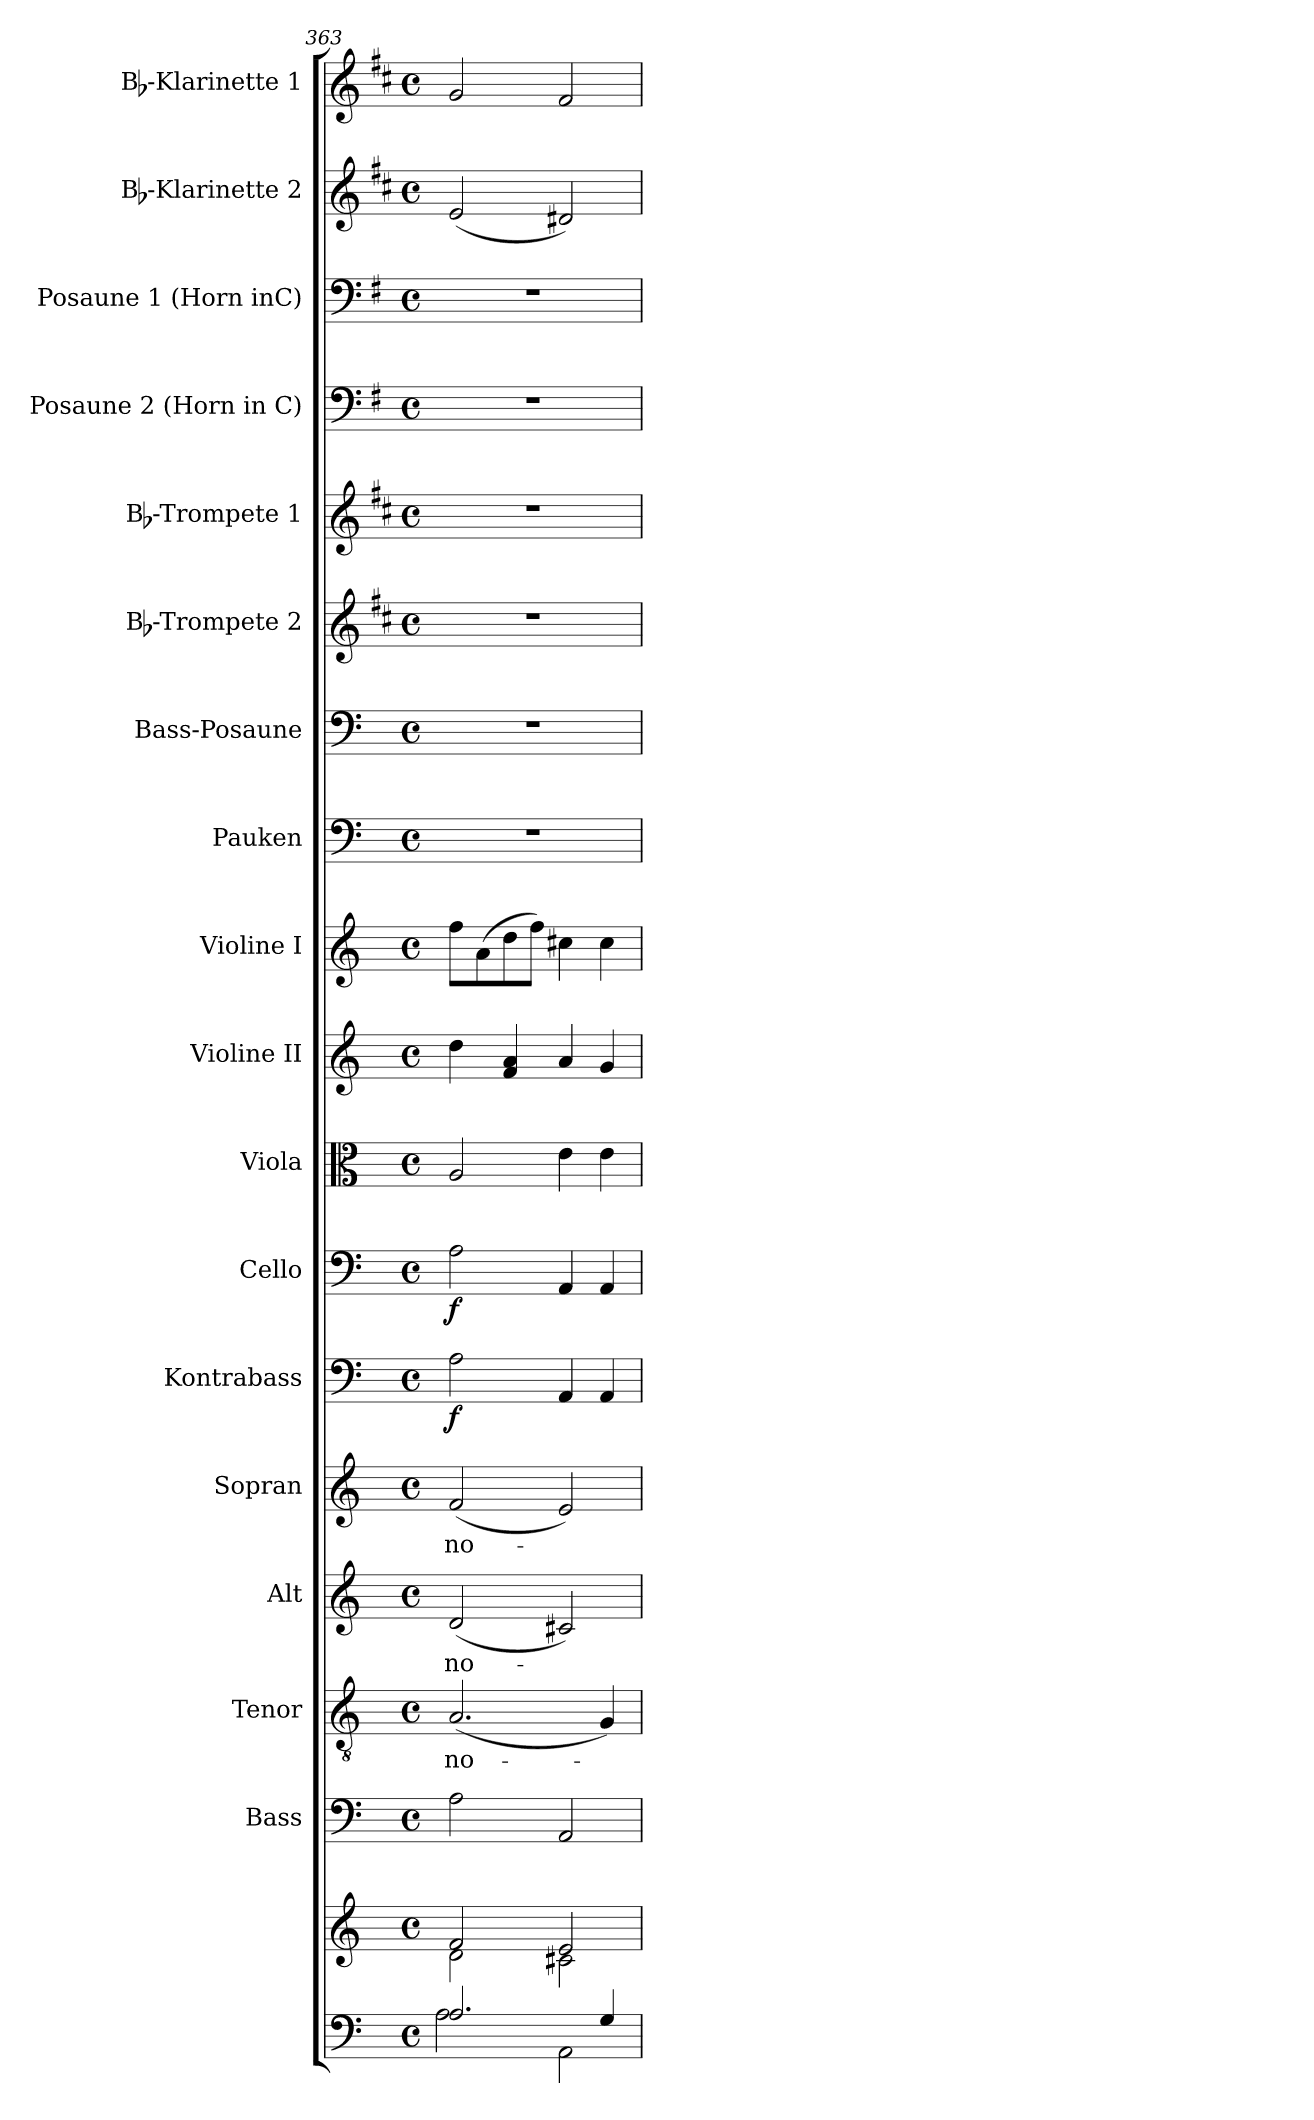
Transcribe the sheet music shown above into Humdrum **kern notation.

**kern	**kern	**kern	**kern	**text	**kern	**text	**kern	**text	**kern	**dynam	**kern	**dynam	**kern	**kern	**kern	**kern	**kern	**kern	**kern	**kern	**kern	**kern	**kern
*part18	*part18	*part17	*part16	*part16	*part15	*part15	*part14	*part14	*part13	*part13	*part12	*part12	*part11	*part10	*part9	*part8	*part7	*part6	*part5	*part4	*part3	*part2	*part1
*staff19	*staff18	*staff17	*staff16	*staff16	*staff15	*staff15	*staff14	*staff14	*staff13	*staff13	*staff12	*staff12	*staff11	*staff10	*staff9	*staff8	*staff7	*staff6	*staff5	*staff4	*staff3	*staff2	*staff1
*	*	*I"Bass	*I"Tenor	*	*I"Alt	*	*I"Sopran	*	*I"Kontrabass	*	*I"Cello	*	*I"Viola	*I"Violine II	*I"Violine I	*I"Pauken	*I"Bass-Posaune	*I"Bb-Trompete 2	*I"Bb-Trompete 1	*I"Posaune 2 (Horn in C)	*I"Posaune 1 (Horn inC)	*I"Bb-Klarinette 2	*I"Bb-Klarinette 1
*	*	*I'B.	*I'T.	*	*I'A.	*	*I'S.	*	*I'Kb.	*	*	*	*I'Vla.	*I'Vl. II	*I'Vl. I	*I'Pk.	*I'B-Pos.	*I'Bb Trp. 2	*I'Bb Trp. 1	*I'Pos. 2	*I'Pos. 1	*I'Bb Kl. 2	*I'Bb Kl. 1
*clefF4	*clefG2	*clefF4	*clefGv2	*	*clefG2	*	*clefG2	*	*clefF4	*	*clefF4	*	*clefC3	*clefG2	*clefG2	*clefF4	*clefF4	*clefG2	*clefG2	*clefF4	*clefF4	*clefG2	*clefG2
*	*	*	*	*	*	*	*	*	*ITrd7c12	*	*	*	*	*	*	*	*	*ITrd1c2	*ITrd1c2	*ITrd4c7	*ITrd4c7	*ITrd1c2	*ITrd1c2
*k[]	*k[]	*k[]	*k[]	*	*k[]	*	*k[]	*	*k[]	*	*k[]	*	*k[]	*k[]	*k[]	*k[]	*k[]	*k[]	*k[]	*k[]	*k[]	*k[]	*k[]
*C:	*C:	*C:	*C:	*	*C:	*	*C:	*	*C:	*	*C:	*	*C:	*C:	*C:	*C:	*C:	*C:	*C:	*C:	*C:	*C:	*C:
*M4/4	*M4/4	*M4/4	*M4/4	*	*M4/4	*	*M4/4	*	*M4/4	*	*M4/4	*	*M4/4	*M4/4	*M4/4	*M4/4	*M4/4	*M4/4	*M4/4	*M4/4	*M4/4	*M4/4	*M4/4
*met(c)	*met(c)	*met(c)	*met(c)	*	*met(c)	*	*met(c)	*	*met(c)	*	*met(c)	*	*met(c)	*met(c)	*met(c)	*met(c)	*met(c)	*met(c)	*met(c)	*met(c)	*met(c)	*met(c)	*met(c)
=363	=363	=363	=363	=363	=363	=363	=363	=363	=363	=363	=363	=363	=363	=363	=363	=363	=363	=363	=363	=363	=363	=363	=363
*^	*^	*	*	*	*	*	*	*	*	*	*	*	*	*	*	*	*	*	*	*	*	*	*
!	!	!	!	!	!	!LO:LY:b	!	!LO:LY:b	!	!LO:LY:b	!	!LO:DY:b	!	!LO:DY:b	!	!	!	!	!	!	!	!	!	!	!
2.A/	2A\	2f/	2d\	2A\	(<2.A/	no-	(<2d/	no-	(<2f/	no-	2AA\	f	2A\	f	2A/	4dd\	8ff\L	1r	1r	1r	1r	1r	1r	(<2d/	2f/
.	.	.	.	.	.	.	.	.	.	.	.	.	.	.	.	.	(>8a\	.	.	.	.	.	.	.	.
.	.	.	.	.	.	.	.	.	.	.	.	.	.	.	.	4f/ 4a/	8dd\	.	.	.	.	.	.	.	.
.	.	.	.	.	.	.	.	.	.	.	.	.	.	.	.	.	8ff\J)	.	.	.	.	.	.	.	.
.	2AA\	2e/	2c#X\	2AA/	.	.	2c#X/)	.	2e/)	.	4AAA/	.	4AA/	.	4e\	4a/	4cc#X\	.	.	.	.	.	.	2c#X/)	2e/
4G/	.	.	.	.	4G/)	.	.	.	.	.	4AAA/	.	4AA/	.	4e\	4g/	4cc#\	.	.	.	.	.	.	.	.
*v	*v	*	*	*	*	*	*	*	*	*	*	*	*	*	*	*	*	*	*	*	*	*	*	*	*
*	*v	*v	*	*	*	*	*	*	*	*	*	*	*	*	*	*	*	*	*	*	*	*	*	*
=	=	=	=	=	=	=	=	=	=	=	=	=	=	=	=	=	=	=	=	=	=	=	=
*-	*-	*-	*-	*-	*-	*-	*-	*-	*-	*-	*-	*-	*-	*-	*-	*-	*-	*-	*-	*-	*-	*-	*-
